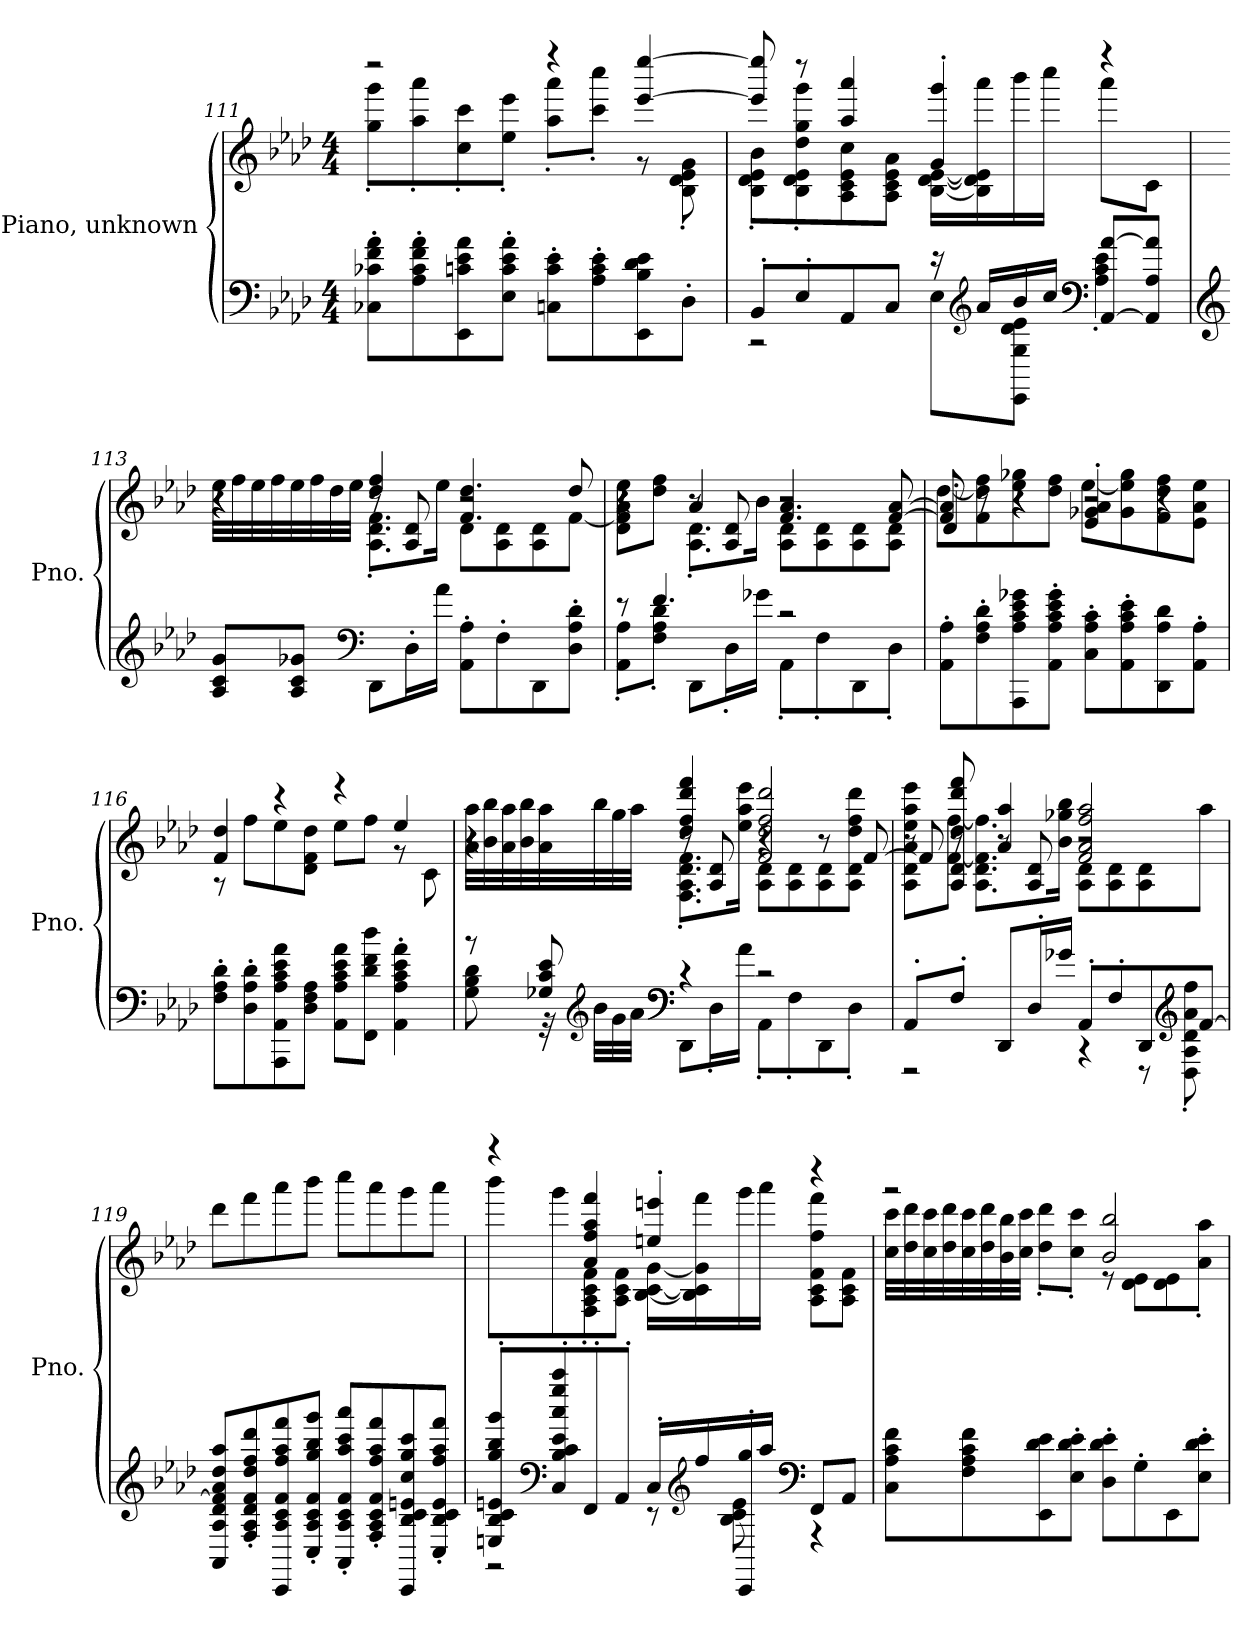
**kern	**kern
*part1	*part1
*staff2	*staff1
*I"Piano, unknown	*
*I'Pno.	*
!!LO:PB:g=z
*clefF4	*clefG2
*k[b-e-a-d-]	*k[b-e-a-d-]
*M4/4	*M4/4
=111	=111
*	*^
8C-X\' 8c-X\' 8f\' 8a-\'L	2r	8gg\' 8ggg\'L
8A-\' 8c-\' 8f\' 8a-\'	.	8aa-\' 8aaa-\'
8EE-\ 8cn\ 8e-\ 8a-\	.	8cc\' 8ccc\'
8E-\' 8c\' 8e-\' 8a-\'J	.	8ee-\' 8eee-\'J
8Cn\' 8c\' 8e-\'L	4r	8aa-\' 8aaa-\'L
8A-\' 8c\' 8e-\'	.	8ccc\' 8cccc\'J
8EE-\ 8B-\ 8d-\ 8e-\	[4eee-/ [4eeee-/	8r
8D-'\J	.	8B-\' 8d-\' 8e-\' 8g\'
=112	=112	=112
*^	*	*
8BB-'/L	2r	8eee-/] 8eeee-/]	8B-\' 8d-\' 8e-\' 8b-\'L
8E-'/	.	8r	8B-\' 8d-\' 8e-\' 8dd-\' 8gg\' 8ggg\'
8AA-/	.	4aa-/ 4aaa-/	8A-\ 8c\ 8e-\ 8cc\
8C/J	.	.	8A-\ 8c\ 8e-\ 8a-\J
16r	8E-\L	4g/' 4ggg/'	[16B-\ [16d-\ [16e-\LL
*clefG2	*	*	*
16a-/LL	.	.	16B-\] 16d-\] 16e-\] 16aaa-\
16b-/	8EE-\ 8G\ 8d-\ 8e-\J	.	16bbb-\
16cc/JJ	.	.	16cccc\JJ
*clefF4	*	*	*
[8AA-/ [8a-/L	4A-\' 4c\' 4e-\'	4r	8aaa-\L
8AA-/] 8A-/ 8a-/]J	.	.	8c\J
*v	*v	*	*
*	*v	*v
!!LO:LB:g=z
=113	=113
*clefG2	*
*	*^
*	*	*^
8A-/ 8c/ 8g/L	4r	32ee-\LLL	4r
.	.	32ff\	.
.	.	32ee-\	.
.	.	32ff\	.
8A-/ 8c/ 8g-X/J	.	32ee-\	.
.	.	32ff\	.
.	.	32dd-\	.
.	.	32ee-\JJJ	.
*clefF4	*	*	*
8DD-\L	4dd-/ 4ff/	8.A-\' 8.d-\' 8.f\'L	8r
16D-'\L	.	.	8A-/ 8d-/
16a-\JJ	.	16ee-\Jk	.
8AA-\' 8A-\'L	4.f/ 4.dd-/	8d-\L	2r
8F'\	.	8A-\ 8d-\	.
8DD-\	.	8A-\ 8d-\	.
8D-\' 8A-\' 8d-\'J	8dd-/	[8f\J	.
=114	=114	=114	=114
*^	*	*	*
8r	8AA-\' 8A-\'L	4r	8d-\ 8f\] 8a-\ 8ee-\L	4r
4.f/	8F\' 8A-\' 8d-\'J	.	8dd-\ 8ff\J	.
.	8DD-\L	4a-/	8.A-\' 8.d-\'L	8r
.	16D-'\L	.	.	8A-/ 8d-/
.	16g-X\JJ	.	16b-\Jk	.
2r	8AA-'\L	4.f/ 4.a-/	8A-\ 8d-\L	2r
.	8F'\	.	8A-\ 8d-\	.
.	8DD-\	.	8A-\ 8d-\	.
.	8D-'\J	[8f/ [8a-/	8A-\ 8d-\J	.
*v	*v	*	*	*
!!LO:LB:g=z	!!	!!
=115	=115	=115	=115
8AA-\' 8A-\'L	8f/] 8a-/]	[8dd-\L	4d-'/
8F\' 8A-\' 8d-\'	8r	8f\ 8dd-\] 8ff\	.
8AAA-\ 8A-\ 8c\ 8e-\ 8g-X\	4r	8ee-\ 8gg-X\	4r
8AA-\' 8A-\' 8c\' 8e-\' 8g-\'J	.	8dd-\ 8ff\J	.
8C\' 8A-\' 8c\'L	4e-/' 4g-X/' 4a-/'	[8ee-\L	2r
8AA-\' 8A-\' 8c\' 8e-\'	.	8g-\ 8ee-\] 8gg-\	.
8DD-\ 8A-\ 8d-\	4r	8f\ 8dd-\ 8ff\	.
8AA-\' 8A-\'J	.	8e-\ 8a-\ 8ee-\J	.
*	*	*v	*v
=116	=116	=116
8F\' 8A-\' 8d-\'L	4f/ 4dd-/	8r
8D-\' 8A-\' 8d-\'	.	8ff\L
8AAA-\ 8AA-\ 8A-\ 8c\ 8e-\ 8a-\	4r	8ee-\
8D-\ 8F\ 8A-\J	.	8d-\ 8f\ 8dd-\J
8AA-\ 8A-\ 8c\ 8e-\ 8a-\L	4r	8ee-\L
8FF\ 8d-\ 8f\ 8dd-\J	.	8ff\J
4AA-\' 4A-\' 4c\' 4e-\' 4a-\'	4ee-/	8r
.	.	8c\
!!LO:LB:g=z
=117	=117	=117
*^	*	*^
8r	8G\ 8B-\ 8d-\	4r	32a-\ 32aa-\LLL	4r
.	.	.	32b-\ 32bb-\	.
.	.	.	32a-\ 32aa-\	.
.	.	.	32b-\ 32bb-\	.
8G-X/ 8c/ 8e-/	32r	.	32a-\ 32aa-\	.
*clefG2	*	*	*	*
.	32b-\LLL	.	32bb-\	.
.	32g\	.	32gg\	.
.	32a-\JJJ	.	32aa-\JJJ	.
*clefF4	*	*	*	*
4r	8DD-\L	4dd-/ 4ff/ 4ddd-/ 4fff/	8.F\' 8.A-\' 8.d-\' 8.f\'L	8r
.	16D-'\L	.	.	8A-/ 8d-/
.	16a-\JJ	.	16ee-\ 16aa-\ 16eee-\Jk	.
2r	8AA-'\L	2f/ 2dd-/ 2ff/ 2ddd-/	8A-\ 8d-\L	4r
.	8F'\	.	8A-\ 8d-\	.
.	8DD-\	.	8A-\ 8d-\	8r
.	8D-'\J	.	8A-\ 8d-\ 8dd-\ 8ff\ 8ddd-\J	[8f/
=118	=118	=118	=118	=118
8AA-'/L	2r	8r	8A-\ 8d-\ 8a-\ 8ee-\ 8aa-\ 8eee-\L	8f/]
8F'/J	.	8A-/ 8d-/ 8dd-/ 8ddd-/ 8fff/	[8f\ [8ff\J	8r
8DD-/L	.	4a-/ 4aa-/	8.A-\ 8.d-\ 8.f\] 8.ff\]L	8r
16D-'/L	.	.	.	8A-/ 8d-/
16g-X/JJ	.	.	16b-\ 16gg-X\ 16bb-\Jk	.
8AA-'/L	4r	2f/ 2a-/ 2ff/ 2aa-/	8A-\ 8d-\L	2r
8F'/	.	.	8A-\ 8d-\	.
8DD-/	8r	.	8A-\ 8d-\	.
*clefG2	*	*	*	*
[8f/J	8D-\' 8A-\' 8d-\' 8a-\' 8ff\'	.	8aa-\J	.
*v	*v	*	*	*
*	*v	*v	*v
!!LO:LB:g=z
=119	=119
8AA-/ 8A-/ 8d-/ 8f/] 8a-/ 8dd-/ 8aa-/L	8ddd-\L
8F/' 8A-/' 8d-/' 8f/' 8dd-/' 8ff/' 8ddd-/'	8fff\
8CC/ 8A-/ 8c/ 8f/ 8ff/ 8aa-/ 8fff/	8aaa-\
8C/' 8A-/' 8c/' 8f/' 8gg/' 8bb-/' 8ggg/'J	8bbb-\J
8AA-/' 8A-/' 8c/' 8f/' 8aa-/' 8ccc/' 8aaa-/'L	8cccc\L
8F/' 8A-/' 8c/' 8f/' 8ff/' 8aa-/' 8fff/'	8aaa-\
8CC/ 8B-/ 8c/ 8en/ 8cc/ 8gg/ 8ccc/	8ggg\
8C/' 8B-/' 8c/' 8e/' 8ff/' 8aa-/' 8fff/'J	8aaa-\J
=120	=120
*^	*^
8En/' 8B-/' 8c/' 8en/' 8gg/' 8bb-/' 8ggg/'L	2r	4r	8bbb-\L
*clefF4	*	*	*
8C/' 8B-/' 8c/' 8e/' 8cc/' 8gg/' 8ccc/'	.	.	8ggg\
8FF'/	.	4a-/ 4ff/ 4aa-/ 4fff/	8F\' 8A-\' 8c\' 8f\'
8AA-'/J	.	.	8A-\ 8c\ 8f\J
16C'/LL	8r	4een/' 4eeen/'	[16B-\ [16c\ [16g\LL
*clefG2	*	*	*
16ff/	.	.	16B-\] 16c\] 16g\] 16fff\
16CC/' 16gg/'	8B-\ 8c\ 8e\	.	16ggg\
16aa-/JJ	.	.	16aaa-\JJ
*clefF4	*	*	*
8FF/L	4r	4r	8A-\ 8c\ 8f\ 8ff\ 8fff\L
8AA-/J	.	.	8A-\ 8c\ 8f\J
*v	*v	*	*
!!LO:LB:g=z	!!
=121	=121	=121
8C\ 8A-\ 8c\ 8f\L	2r	32cc\ 32ccc\LLL
.	.	32dd-\ 32ddd-\
.	.	32cc\ 32ccc\
.	.	32dd-\ 32ddd-\
8F\ 8A-\ 8c\ 8f\	.	32cc\ 32ccc\
.	.	32dd-\ 32ddd-\
.	.	32b-\ 32bb-\
.	.	32cc\ 32ccc\JJJ
8EE-\ 8d-\ 8e-\	.	8dd-\' 8ddd-\'L
8E-\' 8d-\' 8e-\'J	.	8cc\' 8ccc\'J
8D-\' 8d-\' 8e-\'L	2b-/ 2bb-/	8r
8G'\	.	8d-\ 8e-\L
8EE-\	.	8d-\ 8e-\
8E-\' 8d-\' 8e-\'J	.	8a-\' 8aa-\'J
*	*v	*v
=	=
*-	*-
